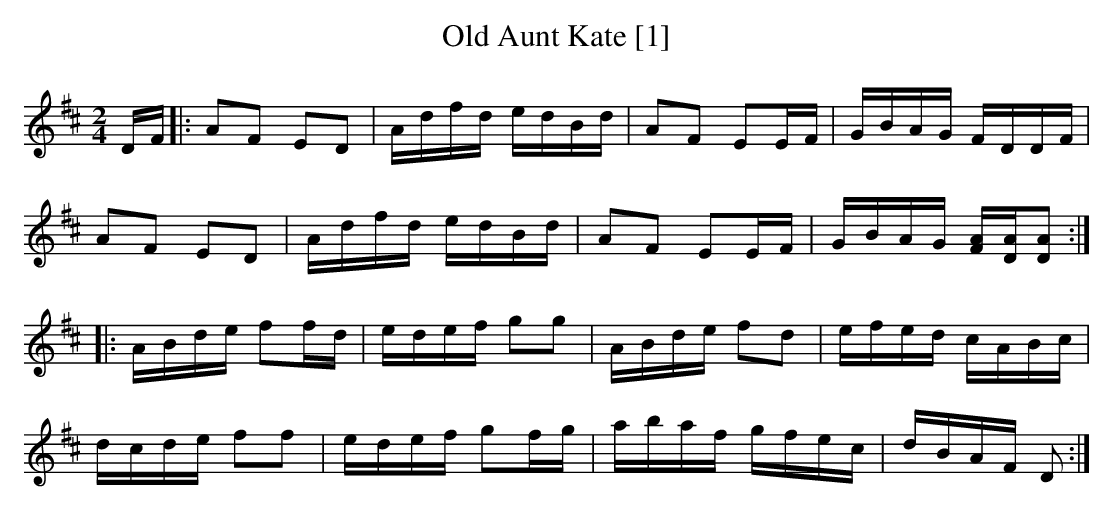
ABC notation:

X:1
T:Old Aunt Kate [1]
M:2/4
L:1/8
K:D
D/F/|:AF ED|A/d/f/d/ e/d/B/d/|AF EE/F/|G/B/A/G/ F/D/D/F/|
AF ED|A/d/f/d/ e/d/B/d/|AF EE/F/|G/B/A/G/ [F/A/][D/A/][DA]:|
|:A/B/d/e/ ff/d/|e/d/e/f/ gg|A/B/d/e/ fd|e/f/e/d/ c/A/B/c/|
d/c/d/e/ ff|e/d/e/f/ gf/g/|a/b/a/f/ g/f/e/c/|d/B/A/F/ D:|
